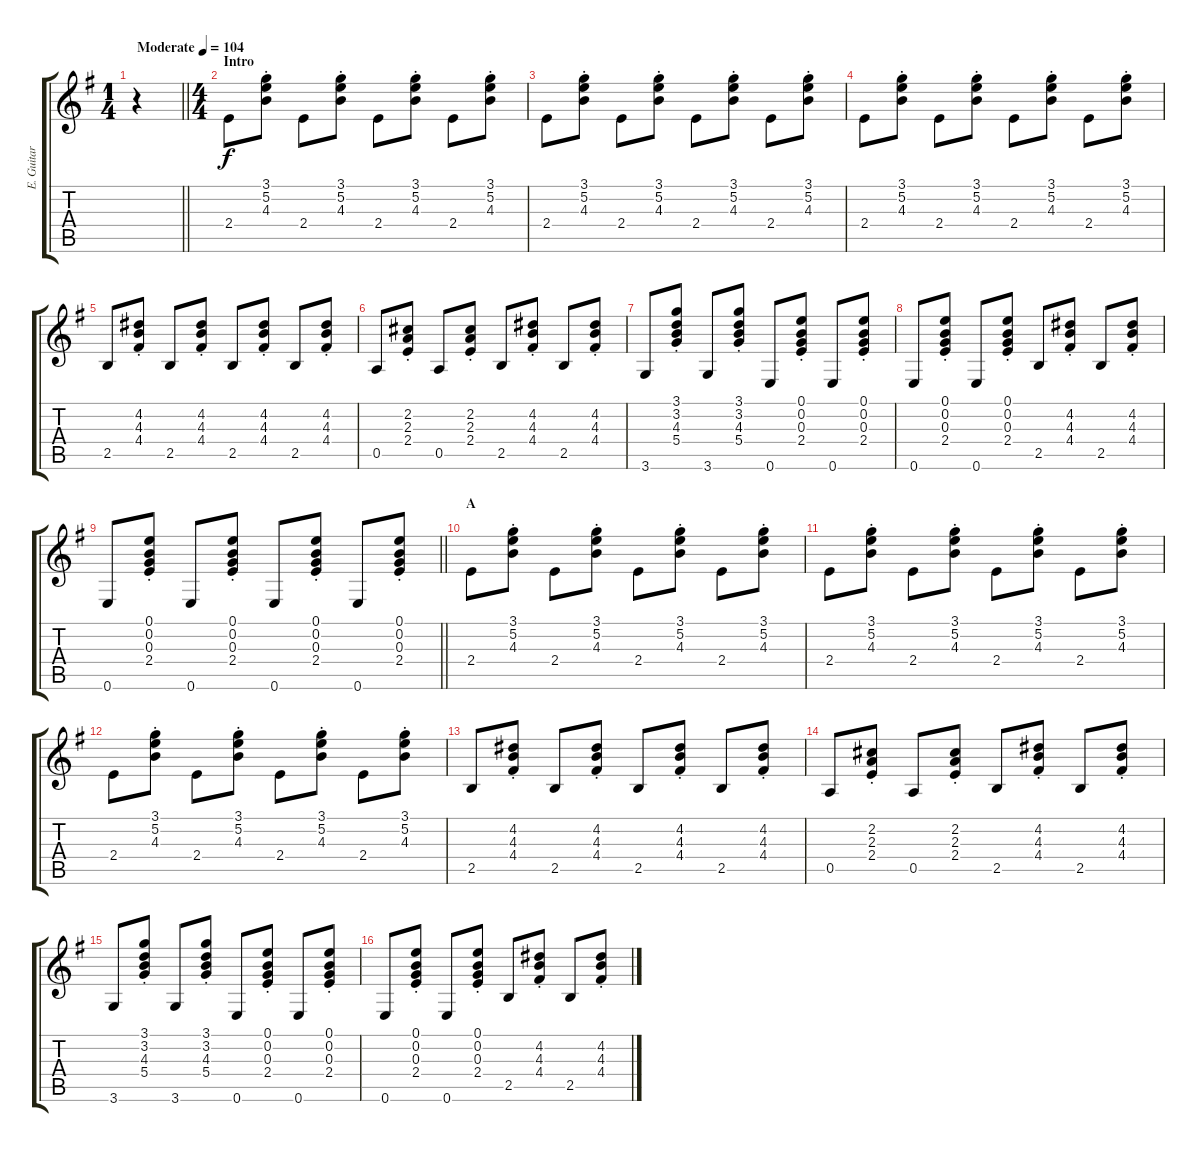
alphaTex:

\track ("E. Guitar II" "E. Guitar ") {instrument electricguitarclean}
\staff {score tabs}
\tuning (E4 B3 G3 D3 A2 E2) {hide}
\ts (1 4)
\tempo (104 "Moderate")
\clef g2
\barLineRight lightlight
\ks g
r.4{dy f volume 0 instrument electricguitarclean} |
\ts (4 4)
\section ("" "Intro")
2.4.8{volume 13} (3.1{st} 5.2{st} 4.3{st}).8 2.4.8 (3.1{st} 5.2{st} 4.3{st}).8 2.4.8 (3.1{st} 5.2{st} 4.3{st}).8 2.4.8 (3.1{st} 5.2{st} 4.3{st}).8 |
2.4.8 (3.1{st} 5.2{st} 4.3{st}).8 2.4.8 (3.1{st} 5.2{st} 4.3{st}).8 2.4.8 (3.1{st} 5.2{st} 4.3{st}).8 2.4.8 (3.1{st} 5.2{st} 4.3{st}).8 |
2.4.8 (3.1{st} 5.2{st} 4.3{st}).8 2.4.8 (3.1{st} 5.2{st} 4.3{st}).8 2.4.8 (3.1{st} 5.2{st} 4.3{st}).8 2.4.8 (3.1{st} 5.2{st} 4.3{st}).8 |
2.5.8 (4.2{st} 4.3{st} 4.4{st}).8 2.5.8 (4.2{st} 4.3{st} 4.4{st}).8 2.5.8 (4.2{st} 4.3{st} 4.4{st}).8 2.5.8 (4.2{st} 4.3{st} 4.4{st}).8 |
0.5.8 (2.2{st} 2.3{st} 2.4{st}).8 0.5.8 (2.2{st} 2.3{st} 2.4{st}).8 2.5.8 (4.2{st} 4.3{st} 4.4{st}).8 2.5.8 (4.2{st} 4.3{st} 4.4{st}).8 |
3.6.8 (3.1{st} 3.2{st} 4.3{st} 5.4{st}).8 3.6.8 (3.1{st} 3.2{st} 4.3{st} 5.4{st}).8 0.6.8 (0.1{st} 0.2{st} 0.3{st} 2.4{st}).8 0.6.8 (0.1{st} 0.2{st} 0.3{st} 2.4{st}).8 |
0.6.8 (0.1{st} 0.2{st} 0.3{st} 2.4{st}).8 0.6.8 (0.1{st} 0.2{st} 0.3{st} 2.4{st}).8 2.5.8 (4.2{st} 4.3{st} 4.4{st}).8 2.5.8 (4.2{st} 4.3{st} 4.4{st}).8 |
\barLineRight lightlight
0.6.8 (0.1{st} 0.2{st} 0.3{st} 2.4{st}).8 0.6.8 (0.1{st} 0.2{st} 0.3{st} 2.4{st}).8 0.6.8 (0.1{st} 0.2{st} 0.3{st} 2.4{st}).8 0.6.8 (0.1{st} 0.2{st} 0.3{st} 2.4{st}).8 |
\section ("" "A")
2.4.8 (3.1{st} 5.2{st} 4.3{st}).8 2.4.8 (3.1{st} 5.2{st} 4.3{st}).8 2.4.8 (3.1{st} 5.2{st} 4.3{st}).8 2.4.8 (3.1{st} 5.2{st} 4.3{st}).8 |
2.4.8 (3.1{st} 5.2{st} 4.3{st}).8 2.4.8 (3.1{st} 5.2{st} 4.3{st}).8 2.4.8 (3.1{st} 5.2{st} 4.3{st}).8 2.4.8 (3.1{st} 5.2{st} 4.3{st}).8 |
2.4.8 (3.1{st} 5.2{st} 4.3{st}).8 2.4.8 (3.1{st} 5.2{st} 4.3{st}).8 2.4.8 (3.1{st} 5.2{st} 4.3{st}).8 2.4.8 (3.1{st} 5.2{st} 4.3{st}).8 |
2.5.8 (4.2{st} 4.3{st} 4.4{st}).8 2.5.8 (4.2{st} 4.3{st} 4.4{st}).8 2.5.8 (4.2{st} 4.3{st} 4.4{st}).8 2.5.8 (4.2{st} 4.3{st} 4.4{st}).8 |
0.5.8 (2.2{st} 2.3{st} 2.4{st}).8 0.5.8 (2.2{st} 2.3{st} 2.4{st}).8 2.5.8 (4.2{st} 4.3{st} 4.4{st}).8 2.5.8 (4.2{st} 4.3{st} 4.4{st}).8 |
3.6.8 (3.1{st} 3.2{st} 4.3{st} 5.4{st}).8 3.6.8 (3.1{st} 3.2{st} 4.3{st} 5.4{st}).8 0.6.8 (0.1{st} 0.2{st} 0.3{st} 2.4{st}).8 0.6.8 (0.1{st} 0.2{st} 0.3{st} 2.4{st}).8 |
0.6.8 (0.1{st} 0.2{st} 0.3{st} 2.4{st}).8 0.6.8 (0.1{st} 0.2{st} 0.3{st} 2.4{st}).8 2.5.8 (4.2{st} 4.3{st} 4.4{st}).8 2.5.8 (4.2{st} 4.3{st} 4.4{st}).8
